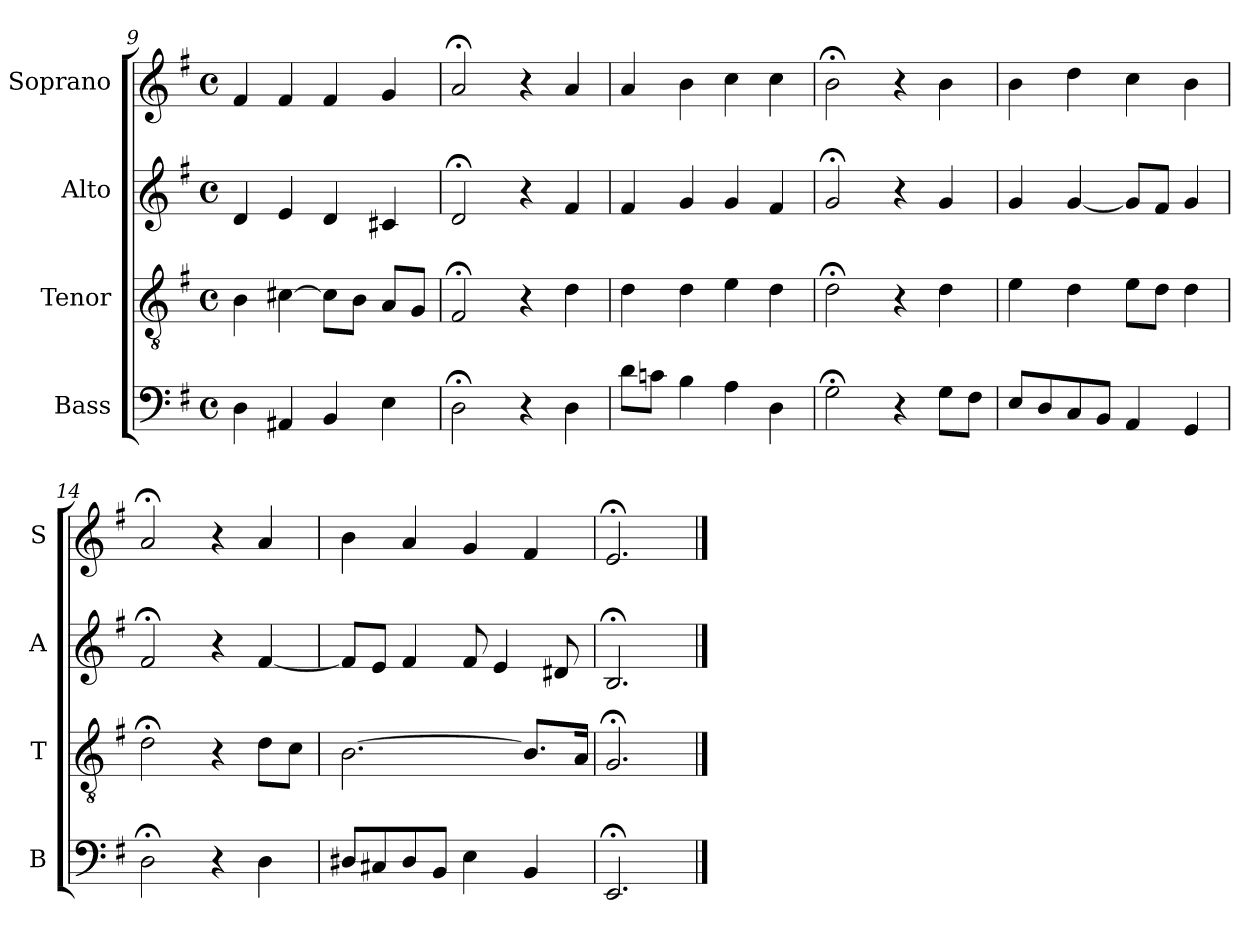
**kern	**kern	**kern	**kern
*part4	*part3	*part2	*part1
*staff4	*staff3	*staff2	*staff1
*I"Bass	*I"Tenor	*I"Alto	*I"Soprano
*I'B	*I'T	*I'A	*I'S
*clefF4	*clefGv2	*clefG2	*clefG2
*k[f#]	*k[f#]	*k[f#]	*k[f#]
*e:	*e:	*e:	*e:
*M4/4	*M4/4	*M4/4	*M4/4
*met(c)	*met(c)	*met(c)	*met(c)
=9	=9	=9	=9
4D	4B	4d	4f#
4AA#X	[4c#X	4e	4f#
4BB	8c#L]	4d	4f#
.	8BJ	.	.
4Ei	8AiL	4c#Xi	4gi
.	8GJ	.	.
=10	=10	=10	=10
2D;<	2F#;<	2d;<	2a;<
4r	4r	4r	4r
4D	4d	4f#	4a
=11	=11	=11	=11
8dL	4d	4f#	4a
8cnJ	.	.	.
4B	4d	4g	4b
4A	4e	4g	4cc
4D	4d	4f#	4cc
=12	=12	=12	=12
2G;<	2d;<	2g;<	2b;<
4r	4r	4r	4r
8GL	4d	4g	4b
8F#J	.	.	.
=13	=13	=13	=13
8EL	4e	4g	4b
8D	.	.	.
8C	4d	[4g	4dd
8BBJ	.	.	.
4AA	8eL	8gL]	4cc
.	8dJ	8f#J	.
4GG	4d	4g	4b
=14	=14	=14	=14
2D;<	2d;<	2f#;<	2a;<
4r	4r	4r	4r
4D	8dL	[4f#	4a
.	8cJ	.	.
=15	=15	=15	=15
8D#XL	[2.B	8f#L]	4b
8C#X	.	8eJ	.
8D#	.	4f#	4a
8BBJ	.	.	.
4E	.	8f#	4g
.	.	4e	.
4BB	8.BL]	.	4f#
.	.	8d#X	.
.	16AJk	.	.
=16	=16	=16	=16
2.EE;<	2.G;<	2.B;<	2.e;<
==	==	==	==
*-	*-	*-	*-
